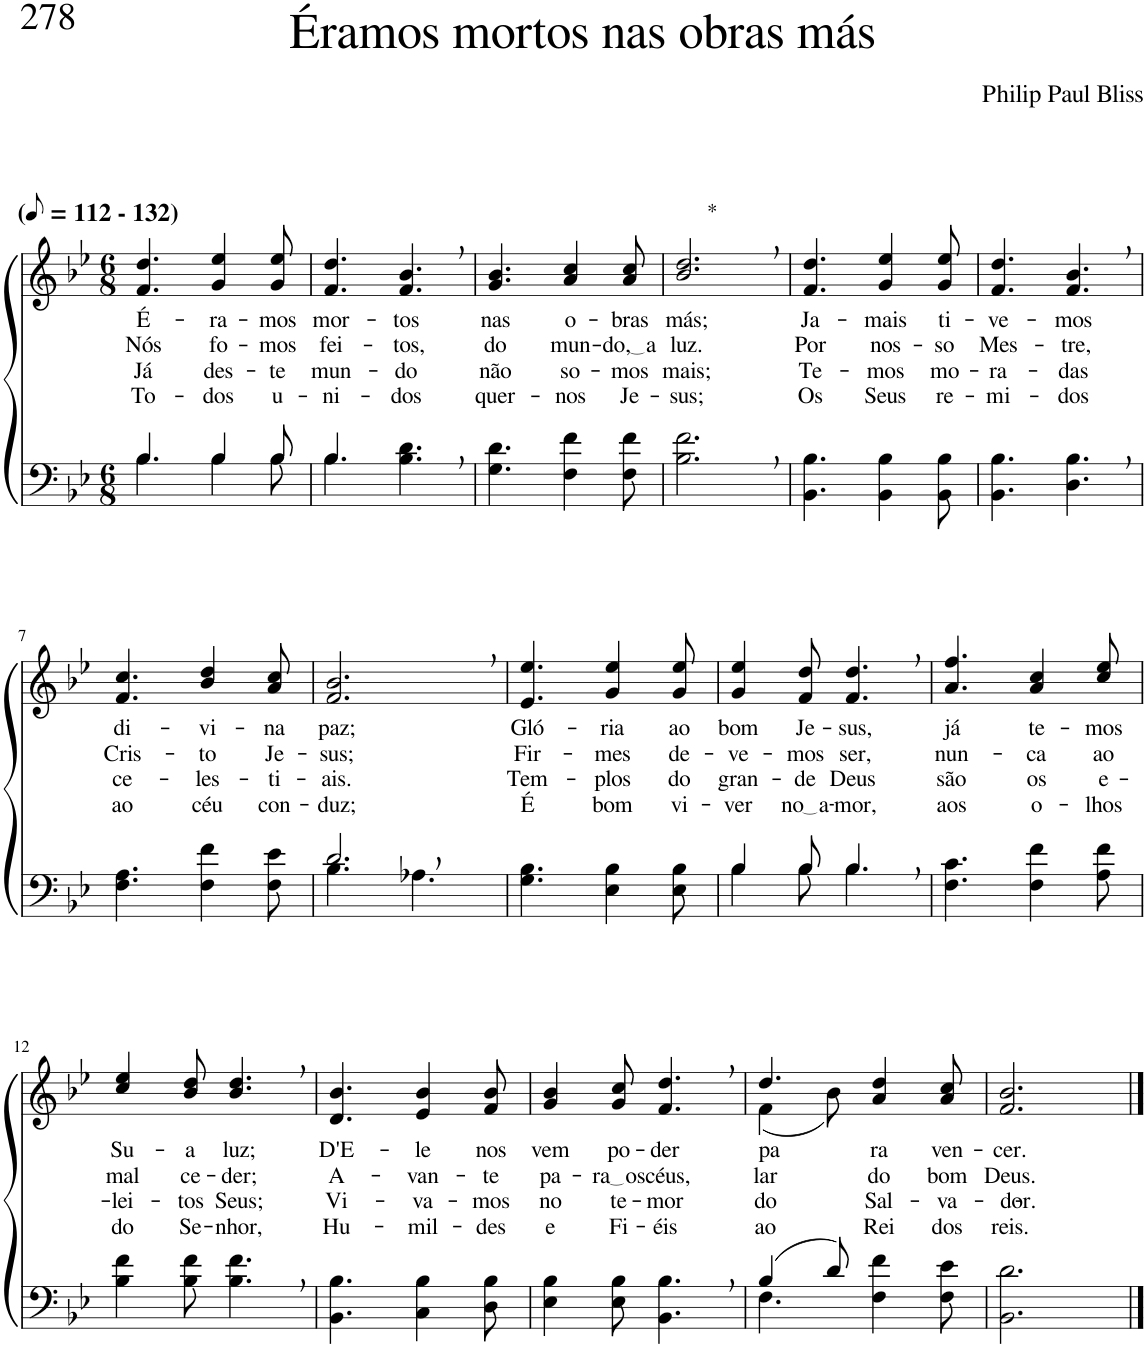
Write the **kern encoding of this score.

**kern	**kern	**text	**text	**text	**text
*part2	*part1	*part1	*part1	*part1	*part1
*staff2	*staff1	*staff1	*staff1	*staff1	*staff1
*I"Parte III e IV	*I"Parte I e II	*	*	*	*
*clefF4	*clefG2	*	*	*	*
*Trd2c3	*Trd2c3	*	*	*	*
*k[b-e-]	*k[b-e-]	*	*	*	*
*M6/8	*M6/8	*	*	*	*
*MM56	*MM56	*	*	*	*
=1	=1	=1	=1	=1	=1
*^	*	*	*	*	*
!	!	!LO:TX:a:B:t=(	!	!	!	!
!	!	!LO:TX:a:B:t=- 132)	!	!	!	!
!	!	!	!LO:LY:b	!LO:LY:b	!LO:LY:b	!LO:LY:b
4.B-\	4.B-/	4.f/ 4.dd/	É-	Nós	Já	To-
!	!	!	!LO:LY:b	!LO:LY:b	!LO:LY:b	!LO:LY:b
4B-\	4B-/	4g/ 4ee-/	-ra-	fo-	des-	-dos
!	!	!	!LO:LY:b	!LO:LY:b	!LO:LY:b	!LO:LY:b
8B-\	8B-/	8g/ 8ee-/	-mos	-mos	-te	u-
=2	=2	=2	=2	=2	=2	=2
!	!	!	!LO:LY:b	!LO:LY:b	!LO:LY:b	!LO:LY:b
4.B-\	4.B-/	4.f/ 4.dd/	mor-	fei-	mun-	-ni-
!	!	!	!LO:LY:b	!LO:LY:b	!LO:LY:b	!LO:LY:b
4.B-\, 4.d\,	4.ryy	4.f/, 4.b-/,	-tos	-tos,	-do	-dos
=3	=3	=3	=3	=3	=3	=3
!	!	!	!LO:LY:b	!LO:LY:b	!LO:LY:b	!LO:LY:b
*v	*v	*	*	*	*	*
4.G\ 4.d\	4.g/ 4.b-/	nas	do	não	quer-
!	!	!LO:LY:b	!LO:LY:b	!LO:LY:b	!LO:LY:b
4F\ 4f\	4a/ 4cc/	o-	mun-	so-	-nos
!	!	!LO:LY:b	!LO:LY:b	!LO:LY:b	!LO:LY:b
8F\ 8f\	8a/ 8cc/	-bras	do, a	-mos	Je-
=4	=4	=4	=4	=4	=4
!	!LO:TX:a:t=*	!	!	!	!
!	!	!LO:LY:b	!LO:LY:b	!LO:LY:b	!LO:LY:b
2.B-\, 2.f\,	2.b-/, 2.dd/,	más;	luz.	mais;	-sus;
=5	=5	=5	=5	=5	=5
!	!	!LO:LY:b	!LO:LY:b	!LO:LY:b	!LO:LY:b
4.BB-\ 4.B-\	4.f/ 4.dd/	Ja-	Por	Te-	Os
!	!	!LO:LY:b	!LO:LY:b	!LO:LY:b	!LO:LY:b
4BB-\ 4B-\	4g/ 4ee-/	-mais	nos-	-mos	Seus
!	!	!LO:LY:b	!LO:LY:b	!LO:LY:b	!LO:LY:b
8BB-\ 8B-\	8g/ 8ee-/	ti-	-so	mo-	re-
=6	=6	=6	=6	=6	=6
!	!	!LO:LY:b	!LO:LY:b	!LO:LY:b	!LO:LY:b
4.BB-\ 4.B-\	4.f/ 4.dd/	-ve-	Mes-	-ra-	-mi-
!	!	!LO:LY:b	!LO:LY:b	!LO:LY:b	!LO:LY:b
4.D\, 4.B-\,	4.f/, 4.b-/,	-mos	-tre,	-das	-dos
!!LO:LB:g=z
=7	=7	=7	=7	=7	=7
*k[b-e-]	*k[b-e-]	*	*	*	*
!	!	!LO:LY:b	!LO:LY:b	!LO:LY:b	!LO:LY:b
4.F\ 4.A\	4.f/ 4.cc/	di-	Cris-	ce-	ao
!	!	!LO:LY:b	!LO:LY:b	!LO:LY:b	!LO:LY:b
4F\ 4f\	4b-/ 4dd/	-vi-	-to	-les-	céu
!	!	!LO:LY:b	!LO:LY:b	!LO:LY:b	!LO:LY:b
8F\ 8e-\	8a/ 8cc/	-na	Je-	-ti-	con-
=8	=8	=8	=8	=8	=8
*^	*	*	*	*	*
!	!	!	!LO:LY:b	!LO:LY:b	!LO:LY:b	!LO:LY:b
2.d,/	4.B-\	2.f/, 2.b-/,	paz;	-sus;	-ais.	-duz;
.	4.A-X\	.	.	.	.	.
=9	=9	=9	=9	=9	=9	=9
!	!	!	!LO:LY:b	!LO:LY:b	!LO:LY:b	!LO:LY:b
*v	*v	*	*	*	*	*
4.G\ 4.B-\	4.e-/ 4.ee-/	Gló-	Fir-	Tem-	É
!	!	!LO:LY:b	!LO:LY:b	!LO:LY:b	!LO:LY:b
4E-\ 4B-\	4g/ 4ee-/	-ria	-mes	-plos	bom
!	!	!LO:LY:b	!LO:LY:b	!LO:LY:b	!LO:LY:b
8E-\ 8B-\	8g/ 8ee-/	ao	de-	do	vi-
=10	=10	=10	=10	=10	=10
*^	*	*	*	*	*
!	!	!	!LO:LY:b	!LO:LY:b	!LO:LY:b	!LO:LY:b
4B-\	4B-/	4g/ 4ee-/	bom	-ve-	gran-	-ver
!	!	!	!LO:LY:b	!LO:LY:b	!LO:LY:b	!LO:LY:b
8B-\	8B-/	8f/ 8dd/	Je-	-mos	-de	no a
!	!	!	!LO:LY:b	!LO:LY:b	!LO:LY:b	!LO:LY:b
4.B-,\	4.B-/	4.f/, 4.dd/,	-sus,	ser,	Deus	-mor,
=11	=11	=11	=11	=11	=11	=11
!	!	!	!LO:LY:b	!LO:LY:b	!LO:LY:b	!LO:LY:b
*v	*v	*	*	*	*	*
4.F\ 4.c\	4.a/ 4.ff/	já	nun-	são	aos
!	!	!LO:LY:b	!LO:LY:b	!LO:LY:b	!LO:LY:b
4F\ 4f\	4a/ 4cc/	te-	-ca	os	o-
!	!	!LO:LY:b	!LO:LY:b	!LO:LY:b	!LO:LY:b
8A\ 8f\	8cc/ 8ee-/	-mos	ao	e-	-lhos
!!LO:LB:g=z
=12	=12	=12	=12	=12	=12
*k[b-e-]	*	*	*	*	*
!	!	!LO:LY:b	!LO:LY:b	!LO:LY:b	!LO:LY:b
4B-\ 4f\	4cc/ 4ee-/	Su-	mal	-lei-	do
!	!	!LO:LY:b	!LO:LY:b	!LO:LY:b	!LO:LY:b
8B-\ 8f\	8b-/ 8dd/	-a	ce-	-tos	Se-
!	!	!LO:LY:b	!LO:LY:b	!LO:LY:b	!LO:LY:b
4.B-\, 4.f\,	4.b-/, 4.dd/,	luz;	-der;	Seus;	-nhor,
=13	=13	=13	=13	=13	=13
!	!	!LO:LY:b	!LO:LY:b	!LO:LY:b	!LO:LY:b
4.BB-\ 4.B-\	4.d/ 4.b-/	D'E-	A-	Vi-	Hu-
!	!	!LO:LY:b	!LO:LY:b	!LO:LY:b	!LO:LY:b
4C\ 4B-\	4e-/ 4b-/	-le	-van-	-va-	-mil-
!	!	!LO:LY:b	!LO:LY:b	!LO:LY:b	!LO:LY:b
8D\ 8B-\	8f/ 8b-/	nos	-te	-mos	-des
=14	=14	=14	=14	=14	=14
!	!	!LO:LY:b	!LO:LY:b	!LO:LY:b	!LO:LY:b
4E-\ 4B-\	4g/ 4b-/	vem	pa-	no	e
!	!	!LO:LY:b	!LO:LY:b	!LO:LY:b	!LO:LY:b
8E-\ 8B-\	8g/ 8cc/	po-	ra os	te-	Fi-
!	!	!LO:LY:b	!LO:LY:b	!LO:LY:b	!LO:LY:b
4.BB-\, 4.B-\,	4.f/, 4.dd/,	-der	céus,	-mor	-éis
=15	=15	=15	=15	=15	=15
*^	*^	*	*	*	*
!	!	!	!	!LO:LY:b	!LO:LY:b	!LO:LY:b	!LO:LY:b
(4B-/	4.F\	4.dd/	(4f\	pa-	lar	do	ao
8d/)	.	.	8b-\)	.	.	.	.
!	!	!	!	!LO:LY:b	!LO:LY:b	!LO:LY:b	!LO:LY:b
4ryy	4F\ 4f\	4a/ 4dd/	4.ryy	-ra	do	Sal-	Rei
!	!	!	!	!LO:LY:b	!LO:LY:b	!LO:LY:b	!LO:LY:b
8ryy	8F\ 8e-\	8a/ 8cc/	.	ven-	bom	-va-	dos
*	*	*v	*v	*	*	*	*
=16	=16	=16	=16	=16	=16	=16
!	!	!	!LO:LY:b	!LO:LY:b	!LO:LY:b	!LO:LY:b
*v	*v	*	*	*	*	*
2.BB-\ 2.d\	2.f/ 2.b-/	-cer.	Deus.	-dor.-	reis.
==	==	==	==	==	==
*-	*-	*-	*-	*-	*-
